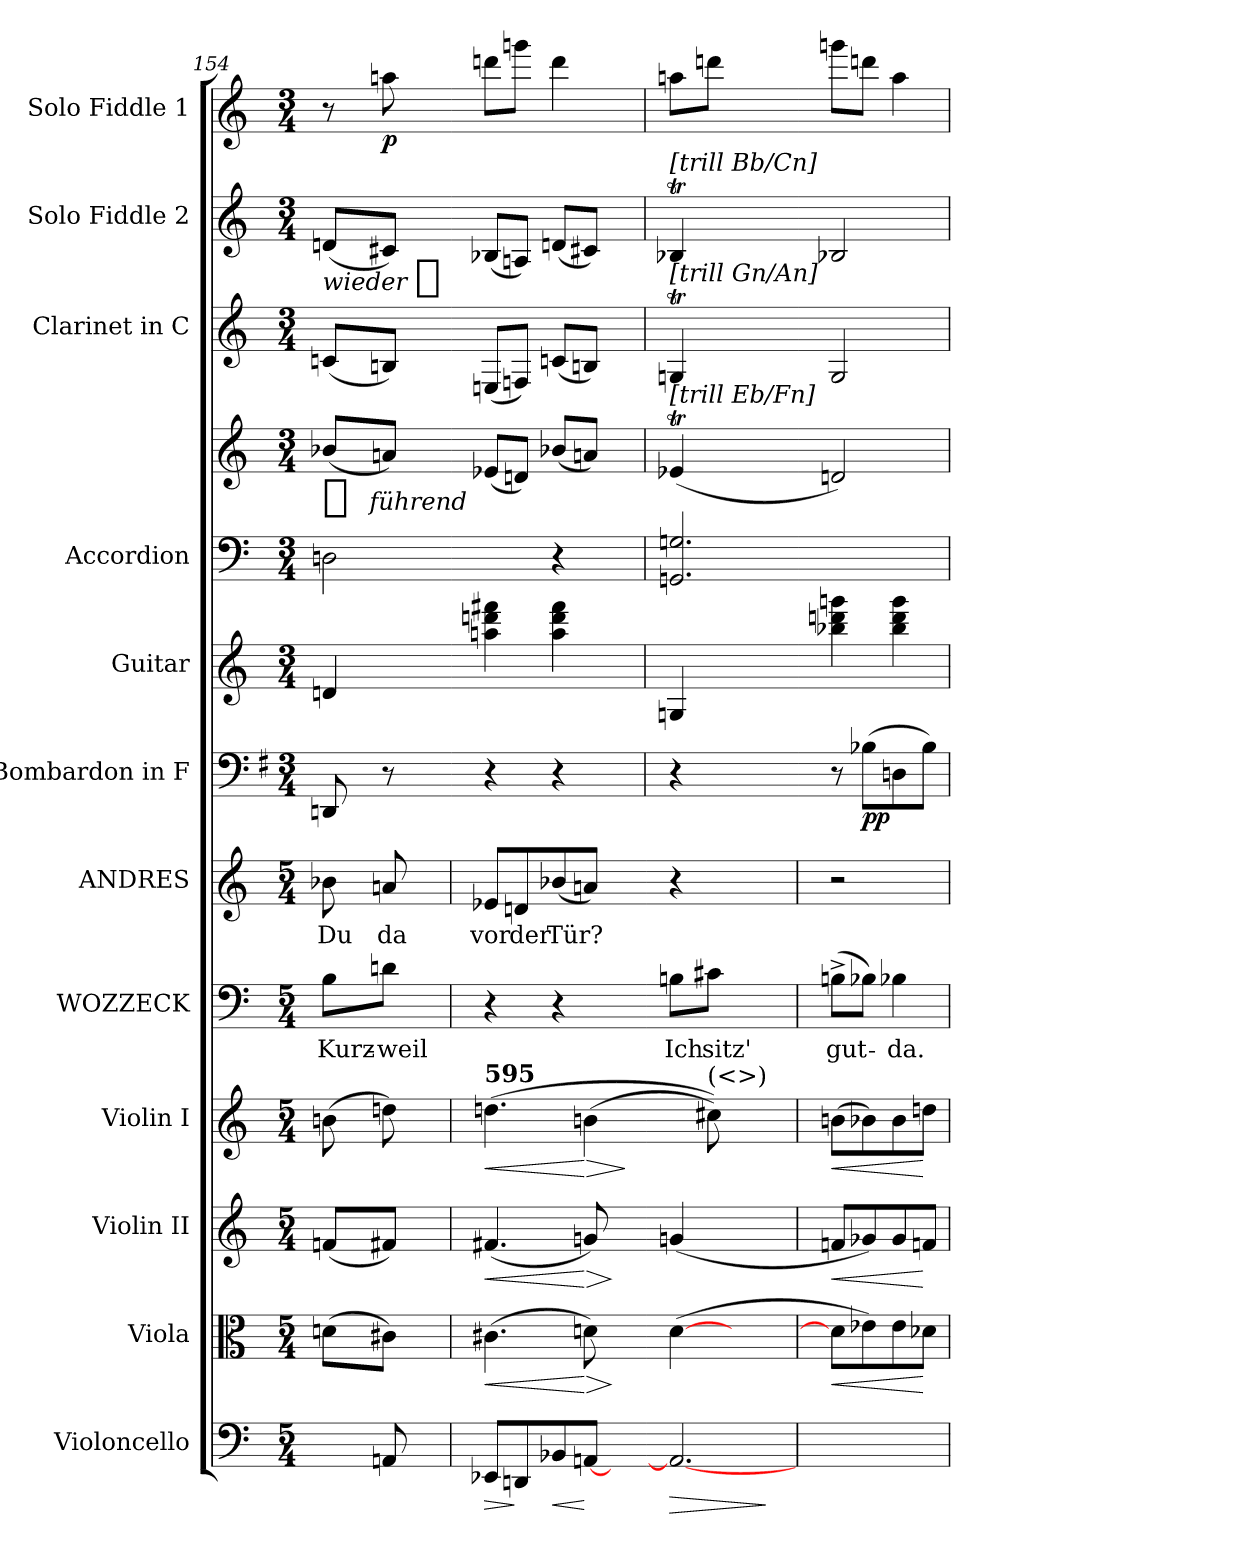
**kern	**dynam	**kern	**dynam	**kern	**dynam	**kern	**dynam	**kern	**text	**kern	**text	**kern	**dynam	**kern	**kern	**kern	**dynam	**kern	**kern	**dynam	**kern	**dynam
*part12	*part12	*part11	*part11	*part10	*part10	*part9	*part9	*part8	*part8	*part7	*part7	*part6	*part6	*part5	*part4	*part4	*part4	*part3	*part2	*part2	*part1	*part1
*staff13	*staff13	*staff12	*staff12	*staff11	*staff11	*staff10	*staff10	*staff9	*staff9	*staff8	*staff8	*staff7	*staff7	*staff6	*staff5	*staff4	*staff4/5	*staff3	*staff2	*staff2	*staff1	*staff1
*I"Violoncello	*	*I"Viola	*	*I"Violin II	*	*I"Violin I	*	*I"WOZZECK	*	*I"ANDRES	*	*I"Bombardon in F	*	*I"Guitar	*I"Accordion	*	*	*I"Clarinet in C	*I"Solo Fiddle 2	*	*I"Solo Fiddle 1	*
*I'vc	*	*I'vla	*	*I'vn	*	*I'vn	*	*I'WOZ.	*	*I'AND.	*	*I'bom	*	*I'guit	*I'acc	*	*	*I'cl	*	*	*	*
*clefF4	*	*clefC3	*	*clefG2	*	*clefG2	*	*clefF4	*	*clefG2	*	*clefF4	*	*clefG2	*clefF4	*clefG2	*	*clefG2	*clefG2	*	*clefG2	*
*	*	*	*	*	*	*	*	*	*	*ITrd7c12	*	*ITrd4c7	*	*ITrd7c12	*	*	*	*	*	*	*	*
*k[]	*	*k[]	*	*k[]	*	*k[]	*	*k[]	*	*k[]	*	*k[]	*	*k[]	*k[]	*k[]	*	*k[]	*k[]	*	*k[]	*
*M5/4	*	*M5/4	*	*M5/4	*	*M5/4	*	*M5/4	*	*M5/4	*	*M3/4	*	*M3/4	*M3/4	*M3/4	*	*M3/4	*M3/4	*	*M3/4	*
=154	=154	=154	=154	=154	=154	=154	=154	=154	=154	=154	=154	=154	=154	=154	=154	=154	=154	=154	=154	=154	=154	=154
!	!	!	!	!	!	!	!	!	!	!	!	!	!	!	!	!	!LO:DY:t=%s führend	!	!	!LO:DY:t=wieder %s	!	!
8ryy	.	(8dnL	.	(8fnL	.	(8bn	.	8B\L	Kurz-	8B-X	Du	8GGGn	.	4Dn	2Dn	(8b-X/L	f	(8cn/L	(8dn/L	p	8r	.
8AAn	.	8c#XJ)	.	8f#XJ)	.	8ddn)	.	8dn\J	weil	8An	da	8r	.	.	.	8an/J)	.	8Bn/J)	8c#X/J)	.	8aan	p
4ryy	.	4ryy	.	4ryy	.	4ryy	.	4ryy	.	4ryy	.	4ryy	.	4ryy	.	4ryy	.	4ryy	4ryy	.	4ryy	.
=	=-	=	=-	=	=-	=	=-	=	=-	=	=-	=-	=-	=-	=-	=-	=-	=-	=-	=-	=-	=-
!	!	!	!	!	!	!LO:TX:a:B:t=595	!	!	!	!	!	!	!	!	!	!	!	!	!	!	!	!
!	!LO:HP:b	!	!LO:HP:b	!	!LO:HP:b	!	!LO:HP:b	!	!	!	!	!	!	!	!	!	!	!	!	!	!	!
8EE-XL	>	(4.c#X	<	(4.f#X	<	(4.ddn	<	4r	.	8E-XL	vor	4r	.	4an 4ddn 4ff#X	4ryy	(8e-X/L	.	(8En/L	(8B-X/L	.	8dddn\L	.
8DDn	]	.	.	.	.	.	.	.	.	8Dn	der	.	.	.	.	8dn/J)	.	8Fn/J)	8An/J)	.	8gggn\J	.
!	!LO:HP:b	!	!	!	!	!	!	!	!	!	!	!	!	!	!	!	!	!	!	!	!	!
8BB-X	<	.	.	.	.	.	.	4r	.	(8B-X	Tür?	4r	.	4a 4dd 4ff#	4r	(8b-X/L	.	(8cn/L	(8dn/L	.	4ddd	.
!	!	!	!LO:HP:n=1:b	!	!LO:HP:n=1:b	!	!LO:HP:n=1:b	!	!	!	!	!	!	!	!	!	!	!	!	!	!	!
[8AAnJ	[	8dn)	[ >	8gn)	[ >	(4bn	[ >	.	.	8AnJ)	.	.	.	.	.	8an/J)	.	8Bn/J)	8c#X/J)	.	.	.
8ryy	.	8ryy	]	8ryy	]	.	.	8ryy	.	8ryy	.	8ryy	.	8ryy	8ryy	8ryy	.	8ryy	8ryy	.	8ryy	.
.	.	.	.	.	.	.	]	.	.	.	.	.	.	.	.	.	.	.	.	.	.	.
=155-	=155	=155-	=155	=155-	=155	=155-	=155	=155-	=155	=155-	=155	=155	=155	=155	=155	=155	=155	=155	=155	=155	=155	=155
!	!	!	!	!	!	!	!	!	!	!	!	!	!	!	!	!	!	!	!LO:TX:a:t=[trill Bb/Cn]	!	!	!
!	!	!	!	!	!	!	!	!	!	!	!	!	!	!	!	!	!	!LO:TX:a:t=[trill Gn/An]	!	!	!	!
!	!	!	!	!	!	!	!	!	!	!	!	!	!	!	!	!LO:TX:a:t=[trill Eb/Fn]	!	!	!	!	!	!
!	!LO:HP:b	!	!	!	!	!	!	!	!	!	!	!	!	!	!	!	!	!	!	!	!	!
2.AA_	>	([4d	.	(4gn	.	8ryy	.	8Bn\L	Ich	4r	.	4r	.	4GGn	2.GGn 2.Gn!	(4e-XT	.	4GnT	4B-XT	.	8aan\L	.
!	!	!	!	!	!	!LO:TX:a:t=(<>)	!	!	!	!	!	!	!	!	!	!	!	!	!	!	!	!
.	.	.	.	.	.	8cc#X))	.	8c#X\J	sitz'	.	.	.	.	.	.	.	.	.	.	.	8dddn\J	.
.	.	2ryy	.	2ryy	.	2ryy	.	2ryy	.	2ryy	.	2ryy	.	2ryy	.	2ryy	.	2ryy	2ryy	.	2ryy	.
.	]	.	.	.	.	.	.	.	.	.	.	.	.	.	.	.	.	.	.	.	.	.
=	=-	=	=-	=	=-	=	=-	=	=-	=	=-	=-	=-	=-	=-	=-	=-	=-	=-	=-	=-	=-
!	!	!	!LO:HP:b	!	!LO:HP:b	!	!LO:HP:b	!	!	!	!	!	!	!	!	!	!	!	!	!	!	!
2ryy	.	8dL]	<	8fnL	<	(8bnL	<	(8Bn^\L	gut-	2r	.	8r	.	4b-X 4ddn 4ggn	2ryy	2dn)	.	2G	2B-X	.	8gggn\L	.
.	.	8e-X)	.	8g-X)	.	8b-X)	.	8B-X\J)	.	.	.	(8E-XL	pp	.	.	.	.	.	.	.	8dddn\J	.
.	.	8e-	.	8g-	.	8b-	.	4B-X	da.	.	.	8GGn	.	4b- 4dd 4gg	.	.	.	.	.	.	4aa	.
.	.	8d-XJ	[	8fnJ	[	8ddnJ	[	.	.	.	.	8E-J)	.	.	.	.	.	.	.	.	.	.
=	=	=	=	=	=	=	=	=	=	=	=	=	=	=	=	=	=	=	=	=	=	=
*-	*-	*-	*-	*-	*-	*-	*-	*-	*-	*-	*-	*-	*-	*-	*-	*-	*-	*-	*-	*-	*-	*-
